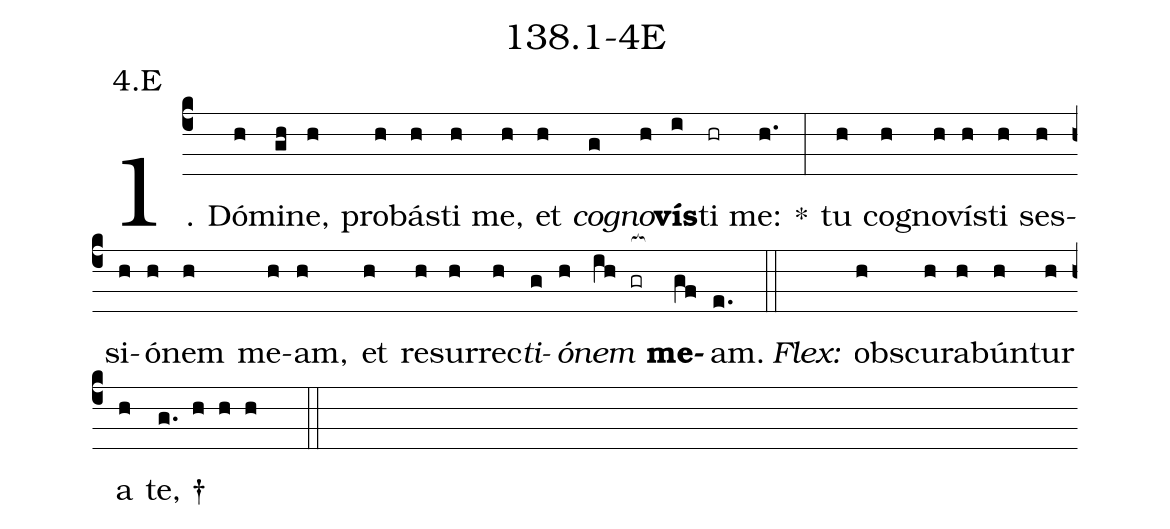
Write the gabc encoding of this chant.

name: 138.1-4E;
annotation: 4.E;
%%
(c4)1. Dó(h)mi(gh)ne,(h) pro(h)bás(h)ti(h) me,(h) et(h) <i>co</i>(g)<i>gno</i>(h)<b>vís</b>(i)ti(hr) me:(h.) *(:) tu(h) co(h)gno(h)vís(h)ti(h) ses(h)si(h)ó(h)nem(h) me(h)am,(h) et(h) re(h)sur(h)rec(h)<i>ti</i>(g)<i>ó</i>(h)<i>nem</i>(ih gr[ocb:1{]) <b>me</b>(gf[ocb:0}])am.(e.) (::)
<i>Flex:</i>()  obs(h)cu(h)ra(h)bún(h)tur(h) a(h) te, †(g. h h h  ::)
